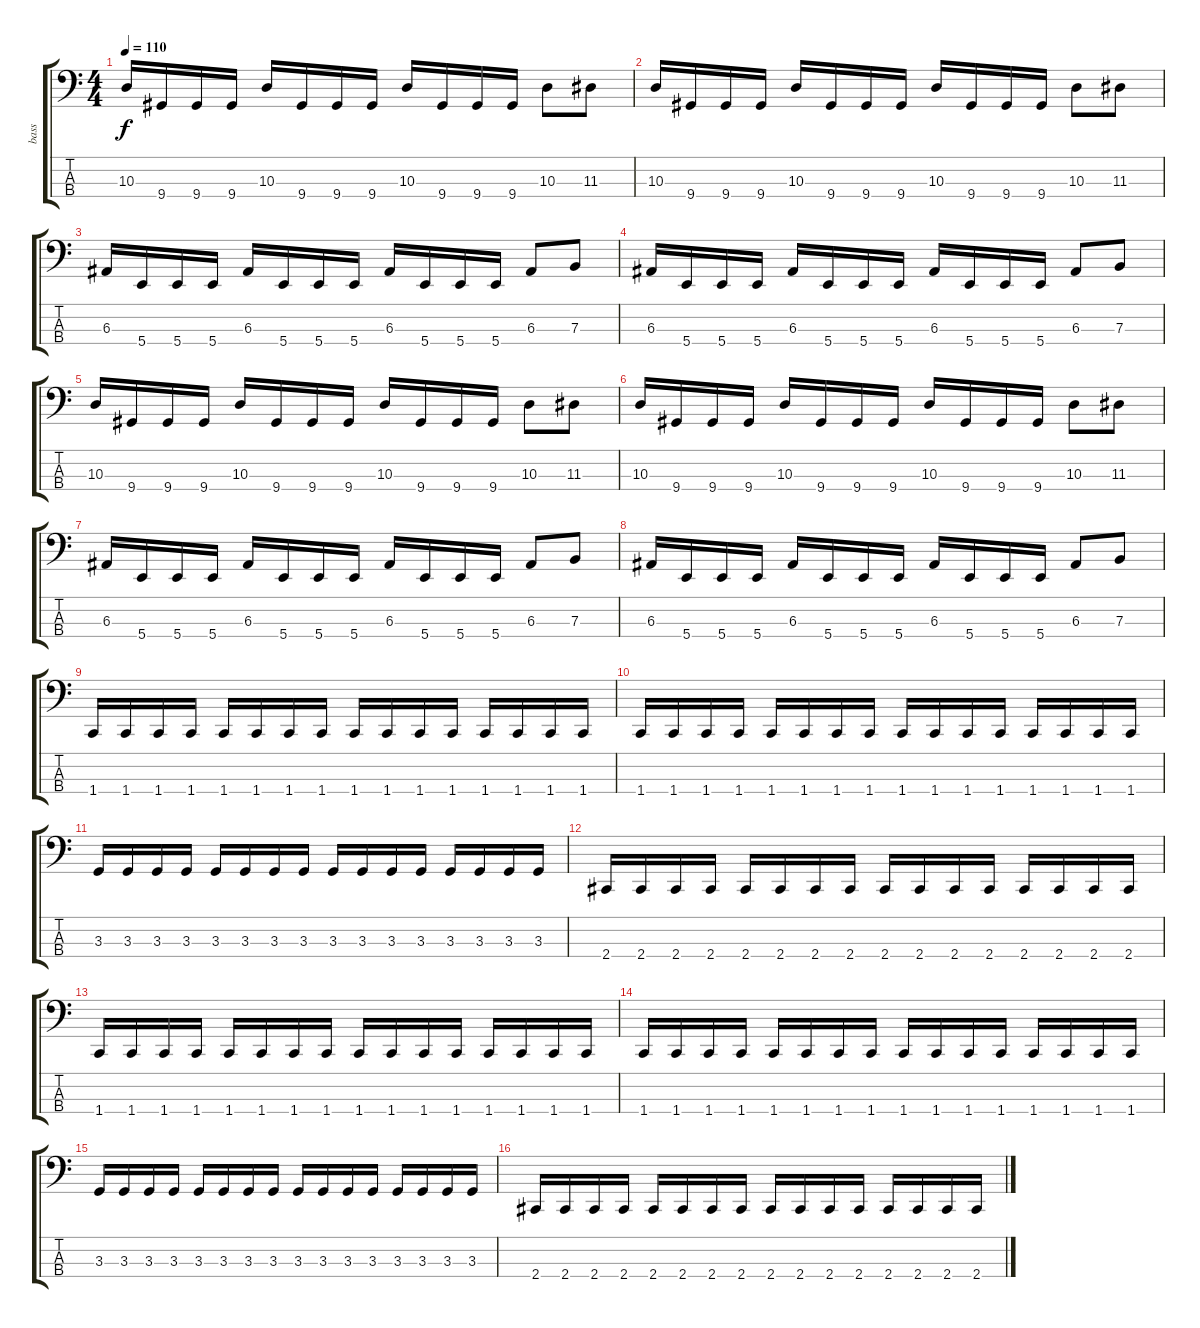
\track ("bass" "bass") {instrument electricbasspick}
\staff {score tabs}
\tuning (D2 A1 E1 B0) {hide}
\ts (4 4)
\tempo 110
\clef f4
\ks c
10.3.16{dy f} 9.4.16 9.4.16 9.4.16 10.3.16 9.4.16 9.4.16 9.4.16 10.3.16 9.4.16 9.4.16 9.4.16 10.3.8 11.3.8 |
10.3.16 9.4.16 9.4.16 9.4.16 10.3.16 9.4.16 9.4.16 9.4.16 10.3.16 9.4.16 9.4.16 9.4.16 10.3.8 11.3.8 |
6.3.16 5.4.16 5.4.16 5.4.16 6.3.16 5.4.16 5.4.16 5.4.16 6.3.16 5.4.16 5.4.16 5.4.16 6.3.8 7.3.8 |
6.3.16 5.4.16 5.4.16 5.4.16 6.3.16 5.4.16 5.4.16 5.4.16 6.3.16 5.4.16 5.4.16 5.4.16 6.3.8 7.3.8 |
10.3.16 9.4.16 9.4.16 9.4.16 10.3.16 9.4.16 9.4.16 9.4.16 10.3.16 9.4.16 9.4.16 9.4.16 10.3.8 11.3.8 |
10.3.16 9.4.16 9.4.16 9.4.16 10.3.16 9.4.16 9.4.16 9.4.16 10.3.16 9.4.16 9.4.16 9.4.16 10.3.8 11.3.8 |
6.3.16 5.4.16 5.4.16 5.4.16 6.3.16 5.4.16 5.4.16 5.4.16 6.3.16 5.4.16 5.4.16 5.4.16 6.3.8 7.3.8 |
6.3.16 5.4.16 5.4.16 5.4.16 6.3.16 5.4.16 5.4.16 5.4.16 6.3.16 5.4.16 5.4.16 5.4.16 6.3.8 7.3.8 |
1.4.16 1.4.16 1.4.16 1.4.16 1.4.16 1.4.16 1.4.16 1.4.16 1.4.16 1.4.16 1.4.16 1.4.16 1.4.16 1.4.16 1.4.16 1.4.16 |
1.4.16 1.4.16 1.4.16 1.4.16 1.4.16 1.4.16 1.4.16 1.4.16 1.4.16 1.4.16 1.4.16 1.4.16 1.4.16 1.4.16 1.4.16 1.4.16 |
3.3.16 3.3.16 3.3.16 3.3.16 3.3.16 3.3.16 3.3.16 3.3.16 3.3.16 3.3.16 3.3.16 3.3.16 3.3.16 3.3.16 3.3.16 3.3.16 |
2.4.16 2.4.16 2.4.16 2.4.16 2.4.16 2.4.16 2.4.16 2.4.16 2.4.16 2.4.16 2.4.16 2.4.16 2.4.16 2.4.16 2.4.16 2.4.16 |
1.4.16 1.4.16 1.4.16 1.4.16 1.4.16 1.4.16 1.4.16 1.4.16 1.4.16 1.4.16 1.4.16 1.4.16 1.4.16 1.4.16 1.4.16 1.4.16 |
1.4.16 1.4.16 1.4.16 1.4.16 1.4.16 1.4.16 1.4.16 1.4.16 1.4.16 1.4.16 1.4.16 1.4.16 1.4.16 1.4.16 1.4.16 1.4.16 |
3.3.16 3.3.16 3.3.16 3.3.16 3.3.16 3.3.16 3.3.16 3.3.16 3.3.16 3.3.16 3.3.16 3.3.16 3.3.16 3.3.16 3.3.16 3.3.16 |
2.4.16 2.4.16 2.4.16 2.4.16 2.4.16 2.4.16 2.4.16 2.4.16 2.4.16 2.4.16 2.4.16 2.4.16 2.4.16 2.4.16 2.4.16 2.4.16
